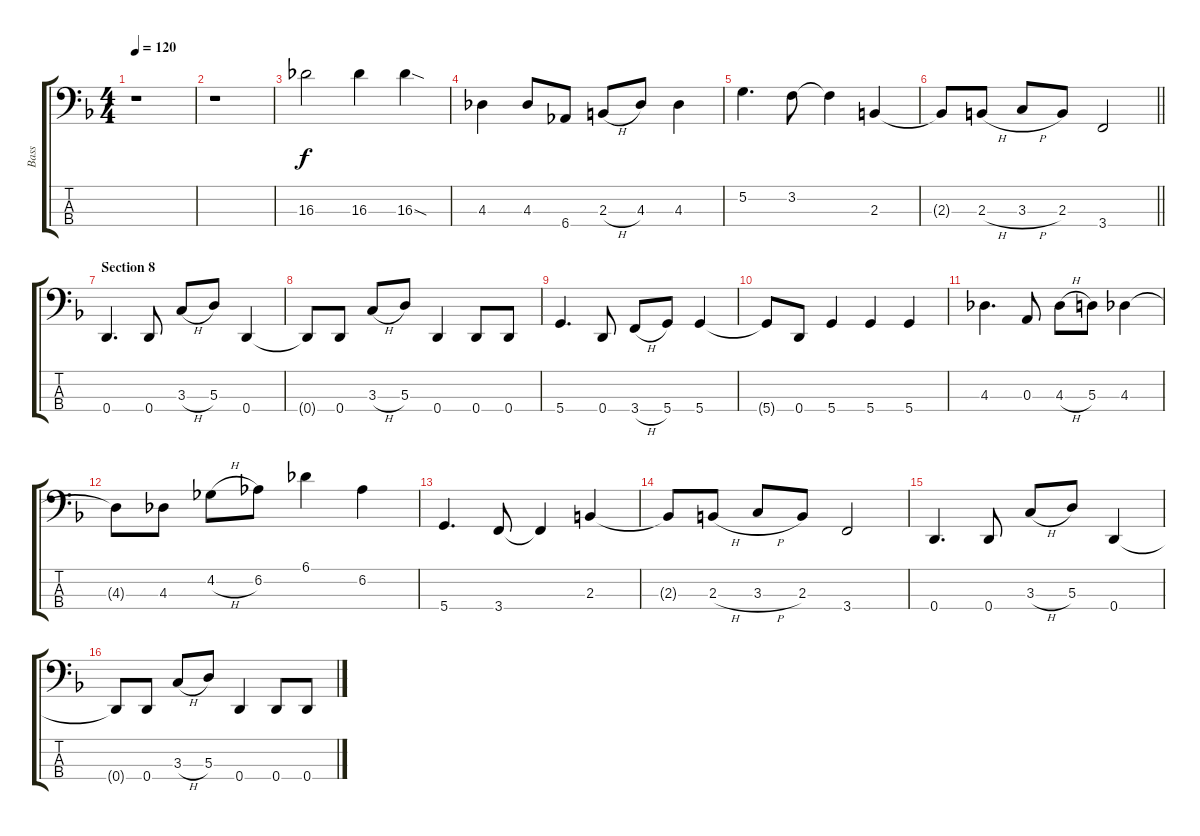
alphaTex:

\track ("Bass" "Bass") {instrument electricbassfinger}
\staff {score tabs}
\tuning (G2 D2 A1 D1) {hide}
\ts (4 4)
\tempo 120
\clef f4
\ks f
r.1{dy f} |
r.1 |
16.3.2 16.3.4 16.3{sod}.4 |
4.3.4 4.3.8 6.4.8 2.3{h}.8 4.3.8 4.3.4 |
5.2.4{d} 3.2.8 3.2{t}.4 2.3.4 |
\barLineRight lightlight
2.3{t}.8 2.3{h}.8 3.3{h}.8 2.3.8 3.4.2 |
\section ("" "Section 8")
0.4.4{d} 0.4.8 3.3{h}.8 5.3.8 0.4.4 |
0.4{t}.8 0.4.8 3.3{h}.8 5.3.8 0.4.4 0.4.8 0.4.8 |
5.4.4{d} 0.4.8 3.4{h}.8 5.4.8 5.4.4 |
5.4{t}.8 0.4.8 5.4.4 5.4.4 5.4.4 |
4.3.4{d} 0.3.8 4.3{h}.8 5.3.8 4.3.4 |
4.3{t}.8 4.3.8 4.2{h}.8 6.2.8 6.1.4 6.2.4 |
5.4.4{d} 3.4.8 3.4{t}.4 2.3.4 |
2.3{t}.8 2.3{h}.8 3.3{h}.8 2.3.8 3.4.2 |
0.4.4{d} 0.4.8 3.3{h}.8 5.3.8 0.4.4 |
0.4{t}.8 0.4.8 3.3{h}.8 5.3.8 0.4.4 0.4.8 0.4.8
